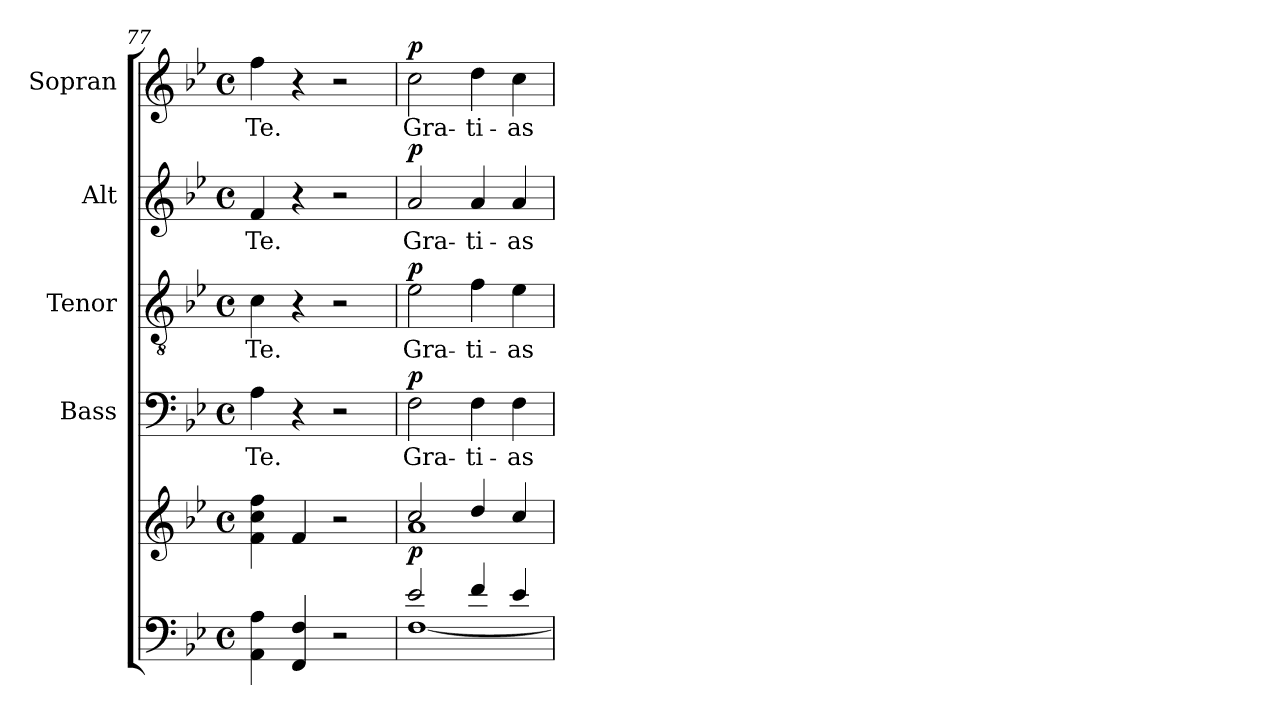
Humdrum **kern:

**kern	**kern	**dynam	**kern	**text	**dynam	**kern	**text	**dynam	**kern	**text	**dynam	**kern	**text	**dynam
*part5	*part5	*part5	*part4	*part4	*part4	*part3	*part3	*part3	*part2	*part2	*part2	*part1	*part1	*part1
*staff6	*staff5	*staff5/6	*staff4	*staff4	*staff4	*staff3	*staff3	*staff3	*staff2	*staff2	*staff2	*staff1	*staff1	*staff1
*	*	*	*I"Bass	*	*	*I"Tenor	*	*	*I"Alt	*	*	*I"Sopran	*	*
*	*	*	*I'B.	*	*	*I'T.	*	*	*I'A.	*	*	*I'S.	*	*
*clefF4	*clefG2	*	*clefF4	*	*	*clefGv2	*	*	*clefG2	*	*	*clefG2	*	*
*k[b-e-]	*k[b-e-]	*	*k[b-e-]	*	*	*k[b-e-]	*	*	*k[b-e-]	*	*	*k[b-e-]	*	*
*B-:	*B-:	*	*B-:	*	*	*B-:	*	*	*B-:	*	*	*B-:	*	*
*M4/4	*M4/4	*	*M4/4	*	*	*M4/4	*	*	*M4/4	*	*	*M4/4	*	*
*met(c)	*met(c)	*	*met(c)	*	*	*met(c)	*	*	*met(c)	*	*	*met(c)	*	*
=77	=77	=77	=77	=77	=77	=77	=77	=77	=77	=77	=77	=77	=77	=77
!	!	!	!	!LO:LY:b	!	!	!LO:LY:b	!	!	!LO:LY:b	!	!	!LO:LY:b	!
4AA\ 4A\	4f\ 4cc\ 4ff\	.	4A\	Te.	.	4c\	Te.	.	4f/	Te.	.	4ff\	Te.	.
4FF/ 4F/	4f/	.	4r	.	.	4r	.	.	4r	.	.	4r	.	.
2r	2r	.	2r	.	.	2r	.	.	2r	.	.	2r	.	.
=78	=78	=78	=78	=78	=78	=78	=78	=78	=78	=78	=78	=78	=78	=78
*^	*^	*	*	*	*	*	*	*	*	*	*	*	*	*
!	!	!	!	!LO:DY:b	!	!LO:LY:b	!LO:DY:a	!	!LO:LY:b	!LO:DY:a	!	!LO:LY:b	!LO:DY:a	!	!LO:LY:b	!LO:DY:a
2e-/	[<1F	2cc/	1a	p	2F\	Gra-	p	2e-\	Gra-	p	2a/	Gra-	p	2cc\	Gra-	p
!	!	!	!	!	!	!LO:LY:b	!	!	!LO:LY:b	!	!	!LO:LY:b	!	!	!LO:LY:b	!
4f/	.	4dd/	.	.	4F\	-ti-	.	4f\	-ti-	.	4a/	-ti-	.	4dd\	-ti-	.
!	!	!	!	!	!	!LO:LY:b	!	!	!LO:LY:b	!	!	!LO:LY:b	!	!	!LO:LY:b	!
4e-/	.	4cc/	.	.	4F\	-as	.	4e-\	-as	.	4a/	-as	.	4cc\	-as	.
*v	*v	*	*	*	*	*	*	*	*	*	*	*	*	*	*	*
*	*v	*v	*	*	*	*	*	*	*	*	*	*	*	*	*
=	=	=	=	=	=	=	=	=	=	=	=	=	=	=
*-	*-	*-	*-	*-	*-	*-	*-	*-	*-	*-	*-	*-	*-	*-
